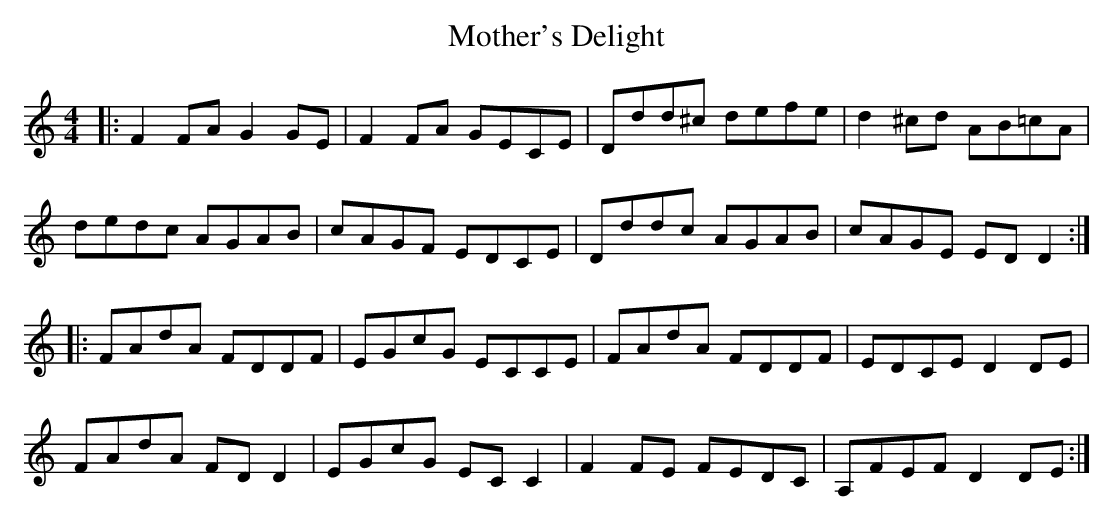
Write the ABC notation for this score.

X:1
T: Mother's Delight
M: 4/4
L: 1/8
K: Ddor
|:F2FA G2GE|F2FA GECE|Ddd^c defe|d2^cd AB=cA|
dedc AGAB|cAGF EDCE|Dddc AGAB|cAGE EDD2:|
|:FAdA FDDF|EGcG ECCE|FAdA FDDF|EDCE D2DE|
FAdA FDD2|EGcG ECC2|F2FE FEDC|A,FEF D2DE:|
